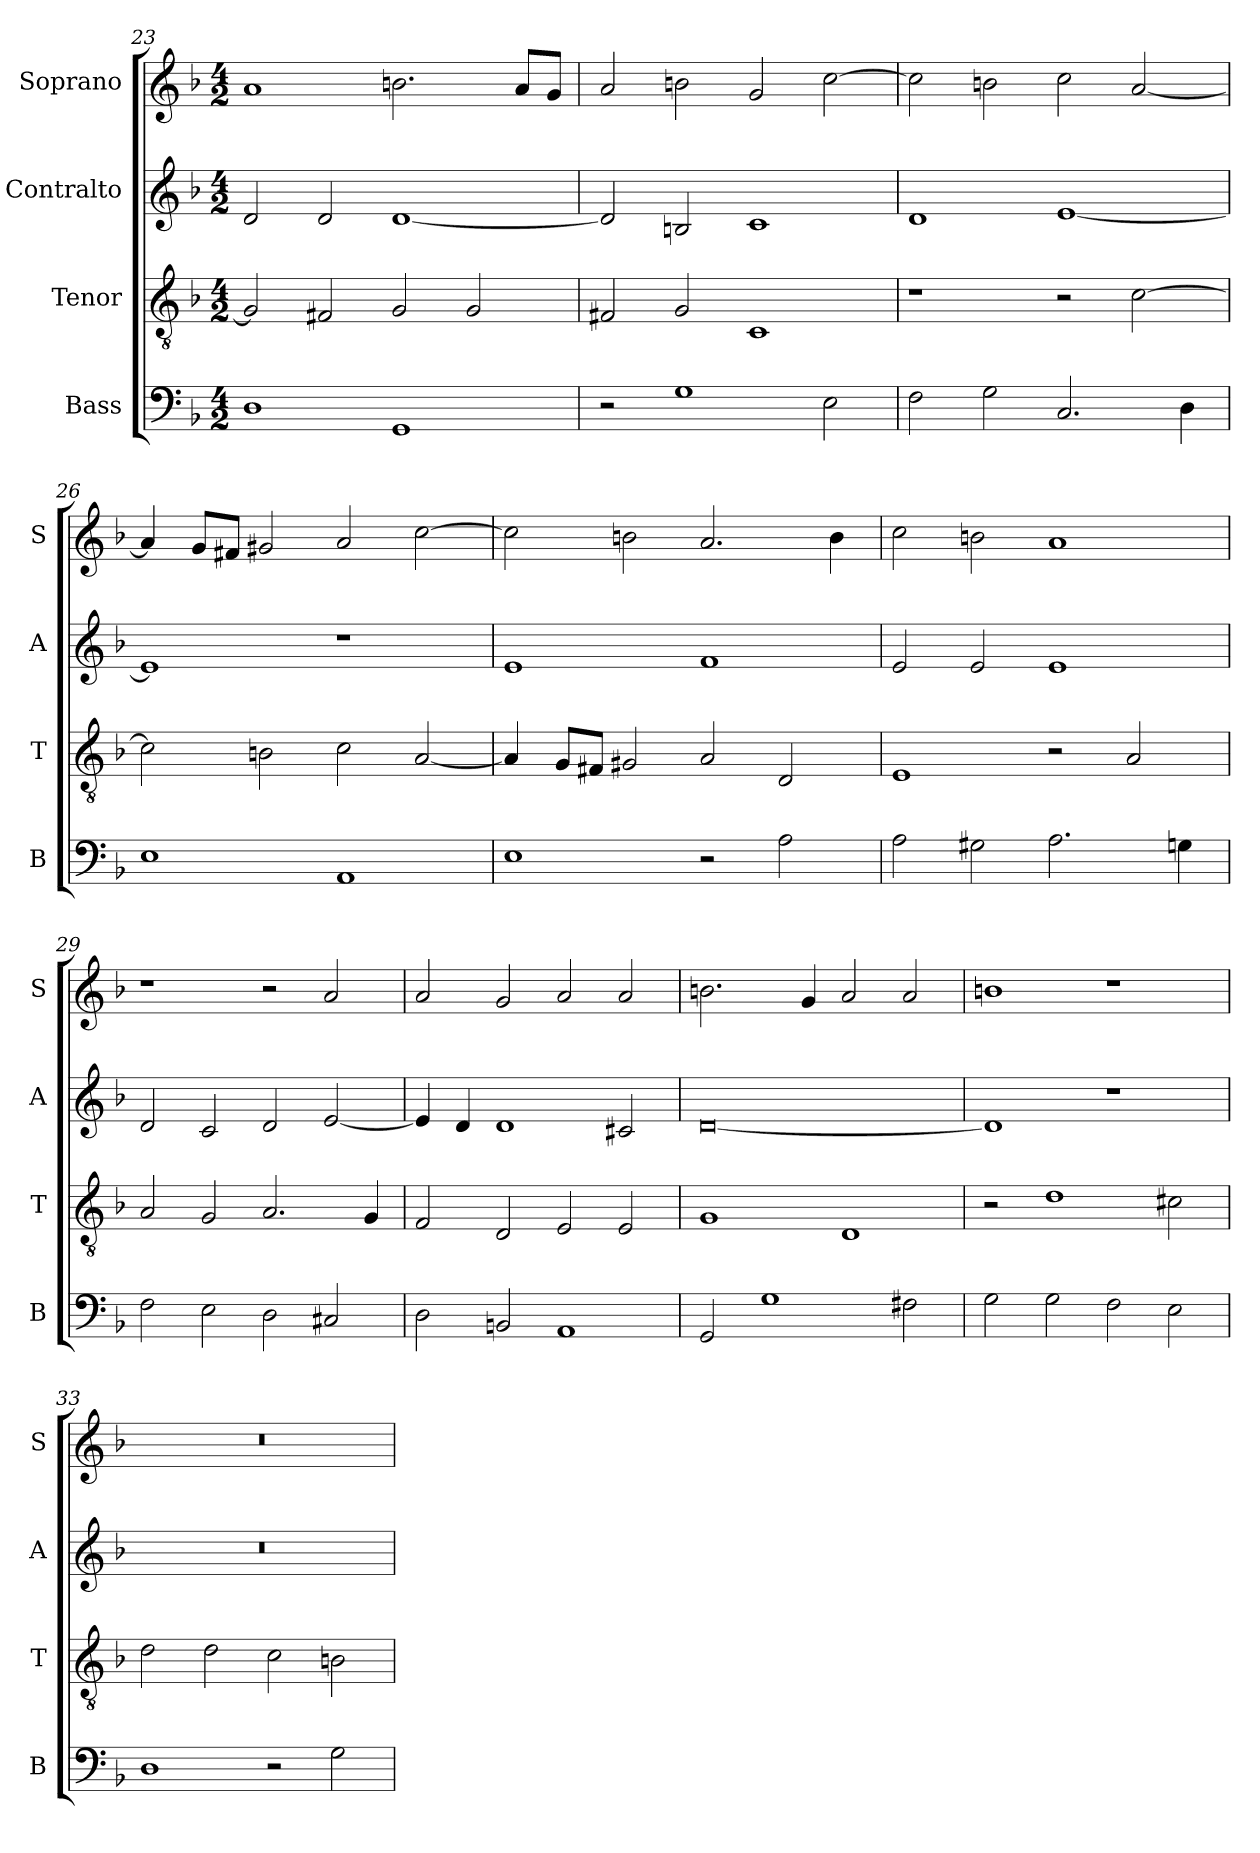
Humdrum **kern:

**kern	**kern	**kern	**kern
*part4	*part3	*part2	*part1
*staff4	*staff3	*staff2	*staff1
*I"Bass	*I"Tenor	*I"Contralto	*I"Soprano
*I'B	*I'T	*I'A	*I'S
*clefF4	*clefGv2	*clefG2	*clefG2
*k[b-]	*k[b-]	*k[b-]	*k[b-]
*M4/2	*M4/2	*M4/2	*M4/2
=23	=23	=23	=23
1D	2G]	2d	1a
.	2F#X	2d	.
1GG	2G	[1d	2.bn
.	2G	.	.
.	.	.	8a/L
.	.	.	8g/J
=24	=24	=24	=24
2r	2F#X	2d]	2a
1G	2G	2Bn	2bn
.	1C	1c	2g
2E	.	.	[2cc
=25	=25	=25	=25
2F	1r	1d	2cc]
2G	.	.	2bn
2.C	2r	[1e	2cc
.	[2c	.	[2a
4D	.	.	.
=26	=26	=26	=26
1E	2c]	1e]	4a]
.	.	.	8g/L
.	.	.	8f#X/J
.	2Bn	.	2g#X
1AA	2c	1r	2a
.	[2A	.	[2cc
=27	=27	=27	=27
1E	4A]	1e	2cc]
.	8G/L	.	.
.	8F#X/J	.	.
.	2G#X	.	2bn
2r	2A	1f	2.a
2A	2D	.	.
.	.	.	4b
=28	=28	=28	=28
2A	1E	2e	2cc
2G#X	.	2e	2bn
2.A	2r	1e	1a
.	2A	.	.
4Gn	.	.	.
=29	=29	=29	=29
2F	2A	2d	1r
2E	2G	2c	.
2D	2.A	2d	2r
2C#X	.	[2e	2a
.	4G	.	.
=30	=30	=30	=30
2D	2F	4e]	2a
.	.	4d	.
2BBn	2D	1d	2g
1AA	2E	.	2a
.	2E	2c#X	2a
=31	=31	=31	=31
2GG	1G	[0d	2.bn
1G	.	.	.
.	.	.	4g
.	1D	.	2a
2F#X	.	.	2a
=32	=32	=32	=32
2G	2r	1d]	1bn
2G	1d	.	.
2F	.	1r	1r
2E	2c#X	.	.
=33	=33	=33	=33
1D	2d	0r	0r
.	2d	.	.
2r	2c	.	.
2G	2Bn	.	.
=	=	=	=
*-	*-	*-	*-
